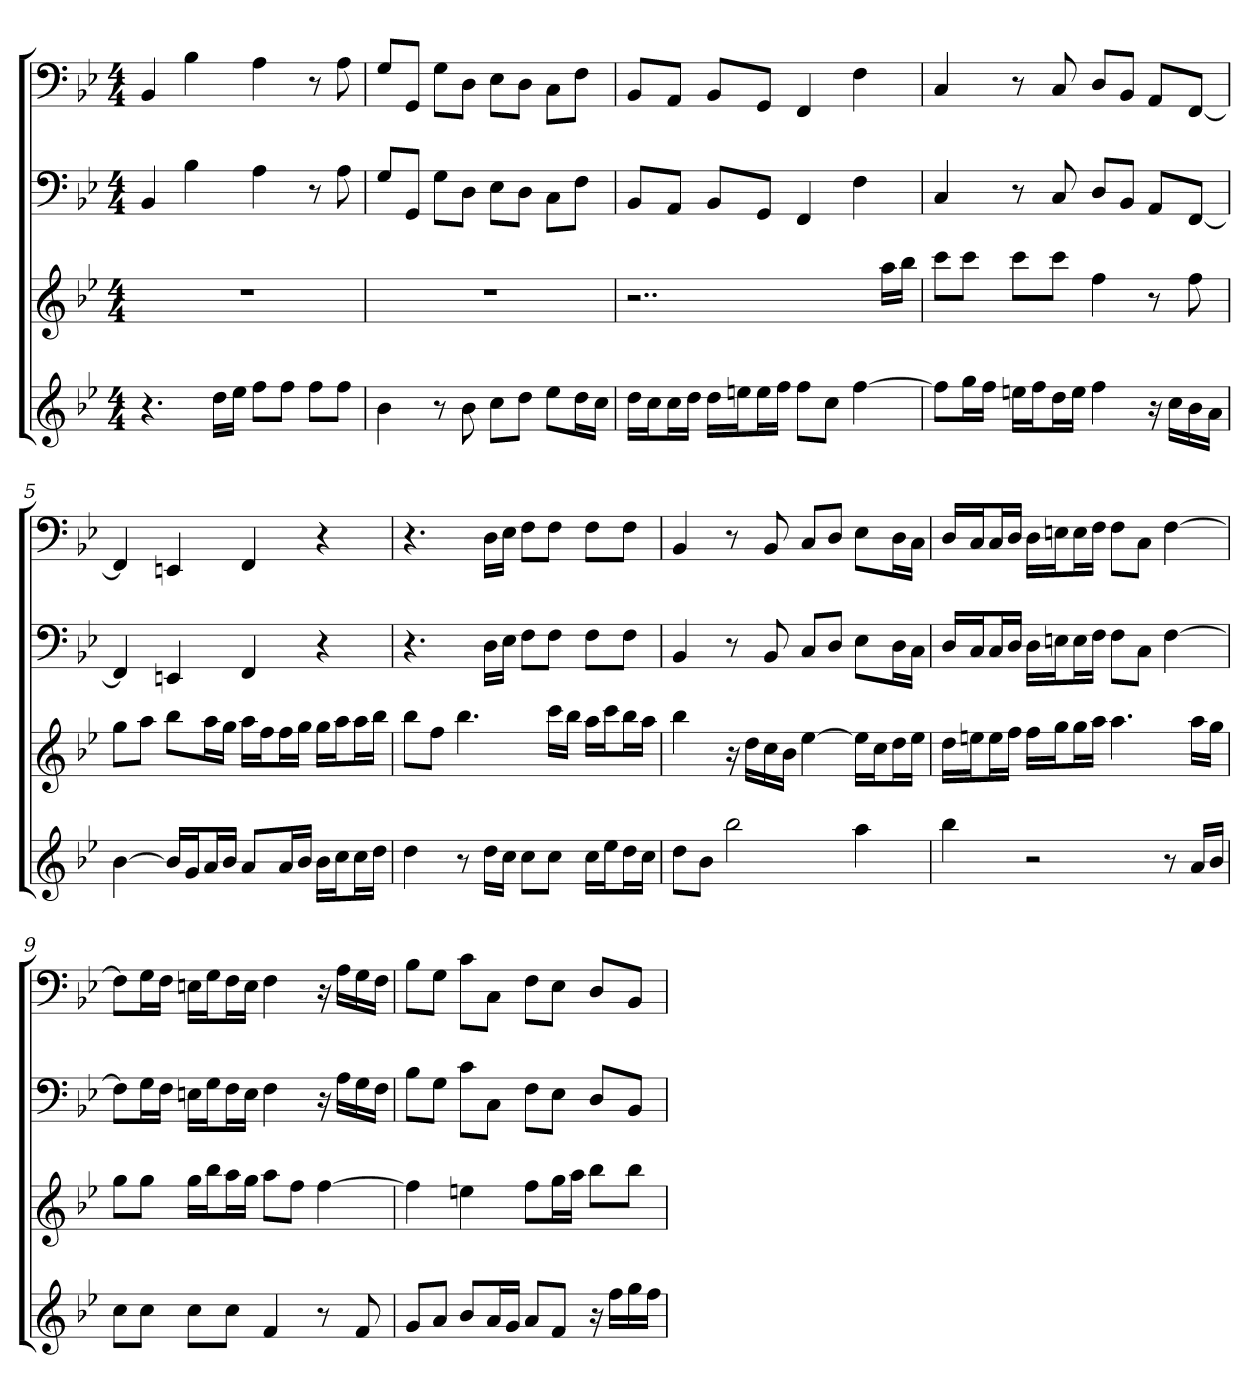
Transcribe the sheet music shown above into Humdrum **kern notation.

**kern	**kern	**kern	**kern
*part4	*part3	*part2	*part1
*staff4	*staff3	*staff2	*staff1
*k[b-e-]	*k[b-e-]	*k[b-e-]	*k[b-e-]
*B-:	*B-:	*B-:	*B-:
*M4/4	*M4/4	*M4/4	*M4/4
=1	=1	=1	=1
4.r	1r	4BB-	4BB-
.	.	4B-	4B-
16ddLL	.	.	.
16ee-JJ	.	.	.
8ffL	.	4A	4A
8ffJ	.	.	.
8ffL	.	8r	8r
8ffJ	.	8A	8A
=2	=2	=2	=2
4b-	1r	8GL	8GL
.	.	8GGJ	8GGJ
8r	.	8GL	8GL
8b-	.	8DJ	8DJ
8ccL	.	8E-L	8E-L
8ddJ	.	8DJ	8DJ
8ee-L	.	8CL	8CL
16ddL	.	8FJ	8FJ
16ccJJ	.	.	.
=3	=3	=3	=3
16ddLL	2..r	8BB-L	8BB-L
16ccJ	.	.	.
16ccL	.	8AAJ	8AAJ
16ddJJ	.	.	.
16ddLL	.	8BB-L	8BB-L
16eenJ	.	.	.
16eeL	.	8GGJ	8GGJ
16ffJJ	.	.	.
8ffL	.	4FF	4FF
8ccJ	.	.	.
[4ff	.	4F	4F
.	16aaLL	.	.
.	16bb-JJ	.	.
=4	=4	=4	=4
8ffL]	8cccL	4C	4C
16ggL	8cccJ	.	.
16ffJJ	.	.	.
16eenLL	8cccL	8r	8r
16ffJ	.	.	.
16ddL	8cccJ	8C	8C
16eeJJ	.	.	.
4ff	4ff	8DL	8DL
.	.	8BB-J	8BB-J
16r	8r	8AAL	8AAL
16ccLL	.	.	.
16b-	8ff	[8FFJ	[8FFJ
16aJJ	.	.	.
=5	=5	=5	=5
[4b-	8ggL	4FF]	4FF]
.	8aaJ	.	.
16b-LL]	8bb-L	4EEn	4EEn
16gJ	.	.	.
16aL	16aaL	.	.
16b-JJ	16ggJJ	.	.
8aL	16aaLL	4FF	4FF
.	16ffJ	.	.
16aL	16ffL	.	.
16b-JJ	16ggJJ	.	.
16b-LL	16ggLL	4r	4r
16ccJ	16aaJ	.	.
16ccL	16aaL	.	.
16ddJJ	16bb-JJ	.	.
=6	=6	=6	=6
4dd	8bb-L	4.r	4.r
.	8ffJ	.	.
8r	4.bb-	.	.
16ddLL	.	16DLL	16DLL
16ccJJ	.	16E-JJ	16E-JJ
8ccL	.	8FL	8FL
8ccJ	16cccLL	8FJ	8FJ
.	16bb-JJ	.	.
16ccLL	16aaLL	8FL	8FL
16ee-J	16cccJ	.	.
16ddL	16bb-L	8FJ	8FJ
16ccJJ	16aaJJ	.	.
=7	=7	=7	=7
8ddL	4bb-	4BB-	4BB-
8b-J	.	.	.
2bb-	16r	8r	8r
.	16ddLL	.	.
.	16cc	8BB-	8BB-
.	16b-JJ	.	.
.	[4ee-	8CL	8CL
.	.	8DJ	8DJ
4aa	16ee-LL]	8E-L	8E-L
.	16ccJ	.	.
.	16ddL	16DL	16DL
.	16ee-JJ	16CJJ	16CJJ
=8	=8	=8	=8
4bb-	16ddLL	16DLL	16DLL
.	16eenJ	16CJ	16CJ
.	16eeL	16CL	16CL
.	16ffJJ	16DJJ	16DJJ
2r	16ffLL	16DLL	16DLL
.	16ggJ	16EnJ	16EnJ
.	16ggL	16EL	16EL
.	16aaJJ	16FJJ	16FJJ
.	4.aa	8FL	8FL
.	.	8CJ	8CJ
8r	.	[4F	[4F
16aLL	16aaLL	.	.
16b-JJ	16ggJJ	.	.
=9	=9	=9	=9
8ccL	8ggL	8FL]	8FL]
8ccJ	8ggJ	16GL	16GL
.	.	16FJJ	16FJJ
8ccL	16ggLL	16EnLL	16EnLL
.	16bb-J	16GJ	16GJ
8ccJ	16aaL	16FL	16FL
.	16ggJJ	16EJJ	16EJJ
4f	8aaL	4F	4F
.	8ffJ	.	.
8r	[4ff	16r	16r
.	.	16ALL	16ALL
8f	.	16G	16G
.	.	16FJJ	16FJJ
=10	=10	=10	=10
8gL	4ff]	8B-L	8B-L
8aJ	.	8GJ	8GJ
8b-L	4een	8cL	8cL
16aL	.	8CJ	8CJ
16gJJ	.	.	.
8aL	8ffL	8FL	8FL
8fJ	16ggL	8E-J	8E-J
.	16aaJJ	.	.
16r	8bb-L	8DL	8DL
16ffLL	.	.	.
16gg	8bb-J	8BB-J	8BB-J
16ffJJ	.	.	.
=	=	=	=
*-	*-	*-	*-
